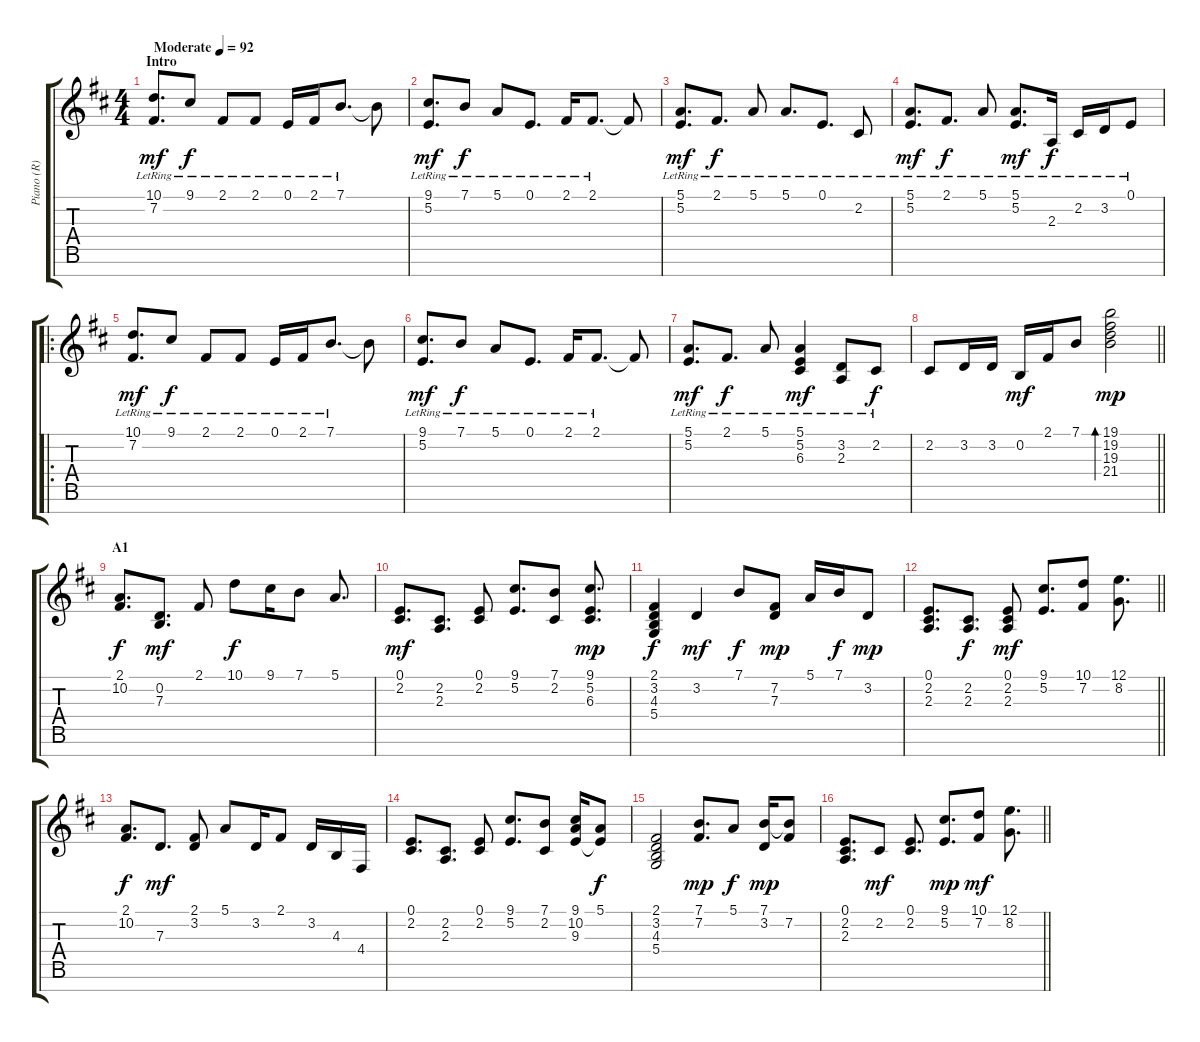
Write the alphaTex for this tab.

\track ("Piano (R)" "Piano (R)") {instrument acousticgrandpiano}
\staff {score tabs}
\tuning (E4 B3 G3 D3 A2 E2 B1) {hide}
\ts (4 4)
\section ("" "Intro")
\tempo (92 "Moderate")
\clef g2
\ks d
(10.1{lr} 7.2{lr}).8{d dy mf instrument acousticgrandpiano} 9.1{lr}.8{dy f} 2.1{lr}.8 2.1{lr}.8 0.1{lr}.16 2.1{lr}.16 7.1{lr}.8{d} 7.1{t}.8 |
(9.1{lr} 5.2{lr}).8{d dy mf} 7.1{lr}.8{dy f} 5.1{lr}.8 0.1{lr}.8{d} 2.1{lr}.16 2.1{lr}.8{d} 2.1{t}.8 |
(5.1{lr} 5.2{lr}).8{d dy mf} 2.1{lr}.8{d dy f} 5.1{lr}.8 5.1{lr}.8{d} 0.1{lr}.8{d} 2.2{lr}.8 |
(5.1{lr} 5.2{lr}).8{d dy mf} 2.1{lr}.8{d dy f} 5.1{lr}.8 (5.1{lr} 5.2{lr}).8{d dy mf} 2.3{lr}.16{dy f} 2.2{lr}.16 3.2{lr}.16 0.1{lr}.8 |
\ro
(10.1{lr} 7.2{lr}).8{d dy mf} 9.1{lr}.8{dy f} 2.1{lr}.8 2.1{lr}.8 0.1{lr}.16 2.1{lr}.16 7.1{lr}.8{d} 7.1{t}.8 |
(9.1{lr} 5.2{lr}).8{d dy mf} 7.1{lr}.8{dy f} 5.1{lr}.8 0.1{lr}.8{d} 2.1{lr}.16 2.1{lr}.8{d} 2.1{t}.8 |
(5.1{lr} 5.2{lr}).8{d dy mf} 2.1{lr}.8{d dy f} 5.1{lr}.8 (5.1{lr} 5.2{lr} 6.3{lr}).4{dy mf} (3.2{lr} 2.3{lr}).8 2.2{lr}.8{dy f} |
\barLineRight lightlight
2.2.8 3.2.16 3.2.16 0.2.16{dy mf} 2.1.16 7.1.8 (19.1 19.2 19.3 21.4).2{bd 240 dy mp} |
\section ("" "A1")
(2.1 10.2).8{d dy f} (0.2 7.3).8{d dy mf} 2.1.8 10.1.8{dy f} 9.1.16 7.1.8 5.1.8{d} |
(0.1 2.2).8{d dy mf} (2.2 2.3).8{d} (0.1 2.2).8 (9.1 5.2).8{d} (7.1 2.2).8 (9.1 5.2 6.3).8{d dy mp} |
(2.1 3.2 4.3 5.4).4{dy f} 3.2.4{dy mf} 7.1.8{dy f} (7.2 7.3).8{dy mp} 5.1.16 7.1.16{dy f} 3.2.8{dy mp} |
\barLineRight lightlight
(0.1 2.2 2.3).8{d} (2.2 2.3).8{d dy f} (0.1 2.2 2.3).8{dy mf} (9.1 5.2).8{d} (10.1 7.2).8 (12.1 8.2).8{d} |
(2.1 10.2).8{d dy f} 7.3.8{d dy mf} (2.1 3.2).8 5.1.8 3.2.16 2.1.8 3.2.16 4.3.16 4.4.16 |
(0.1 2.2).8{d} (2.2 2.3).8{d} (0.1 2.2).8 (9.1 5.2).8{d} (7.1 2.2).8 (9.1 10.2 9.3).16 (5.1 9.3{t}).8{dy f} |
(2.1 3.2 4.3 5.4).2 (7.1 7.2).8{d dy mp} 5.1.8{dy f} (7.1 3.2).16{dy mp} (7.1{t} 7.2).8 |
\barLineRight lightlight
(0.1 2.2 2.3).8{d} 2.2.8{dy mf} (0.1 2.2).8{d} (9.1 5.2).8{d dy mp} (10.1 7.2).8{dy mf} (12.1 8.2).8{d}
